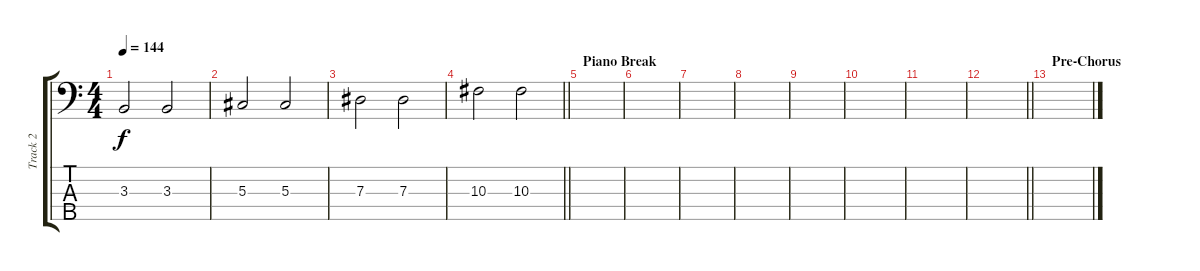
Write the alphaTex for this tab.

\track ("Track 2" "Track 2") {instrument electricbassfinger}
\staff {score tabs}
\tuning (Gb2 Db2 Ab1 Eb1 Bb0) {hide}
\ts (4 4)
\tempo 144
\clef f4
\ks c
3.3.2{dy f} 3.3.2 |
5.3.2 5.3.2 |
7.3.2 7.3.2 |
\barLineRight lightlight
10.3.2 10.3.2 |
\section ("" "Piano Break")
|
|
|
|
|
|
|
\barLineRight lightlight
|
\section ("" "Pre-Chorus")
